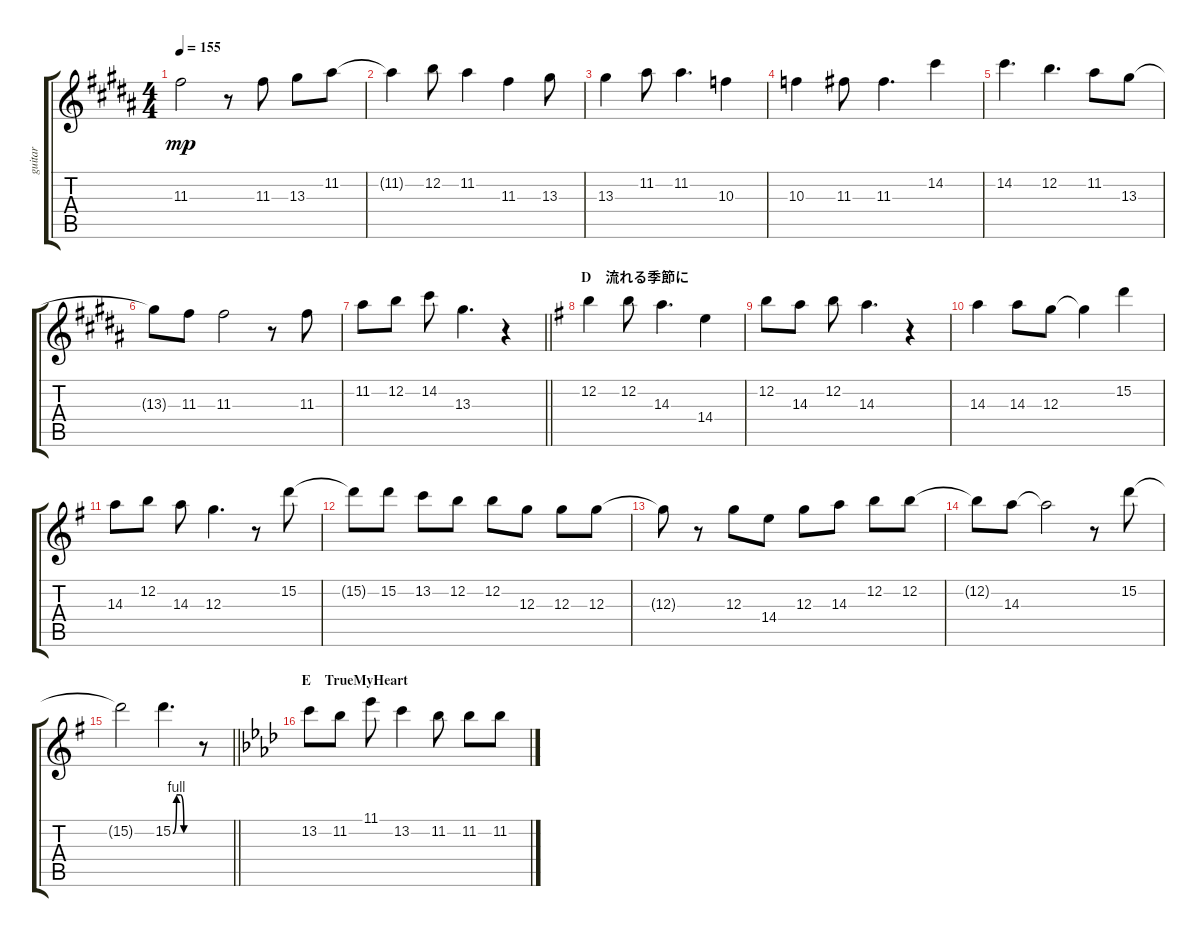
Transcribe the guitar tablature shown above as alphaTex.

\track ("guitar" "guitar") {instrument overdrivenguitar}
\staff {score tabs}
\tuning (E4 B3 G3 D3 A2 E2) {hide}
\ts (4 4)
\tempo 155
\clef g2
\ks b
11.3{t}.2{dy mp} r.8 11.3.8 13.3.8 11.2.8 |
11.2{t}.4 12.2.8 11.2.4 11.3.4 13.3.8 |
13.3.4 11.2.8 11.2.4{d} 10.3.4 |
10.3.4 11.3.8 11.3.4{d} 14.2.4 |
14.2.4{d} 12.2.4{d} 11.2.8 13.3.8 |
13.3{t}.8 11.3.8 11.3.2 r.8 11.3.8 |
\barLineRight lightlight
11.2.8 12.2.8 14.2.8 13.3.4{d} r.4 |
\section ("" "D　流れる季節に")
\ks g
12.2.4 12.2.8 14.3.4{d} 14.4.4 |
12.2.8 14.3.8 12.2.8 14.3.4{d} r.4 |
14.3.4 14.3.8 12.3.8 12.3{t}.4 15.2.4 |
14.3.8 12.2.8 14.3.8 12.3.4{d} r.8 15.2.8 |
15.2{t}.8 15.2.8 13.2.8 12.2.8 12.2.8 12.3.8 12.3.8 12.3.8 |
12.3{t}.8 r.8 12.3.8 14.4.8 12.3.8 14.3.8 12.2.8 12.2.8 |
12.2{t}.8 14.3.8 14.3{t}.2 r.8 15.2.8 |
\barLineRight lightlight
15.2{t}.2 15.2{be (custom 0 0 10 4 20 4 30 0 60 0)}.4{d} r.8 |
\section ("" "E　TrueMyHeart")
\ks ab
13.2.8 11.2.8 11.1.8 13.2.4 11.2.8 11.2.8 11.2.8
